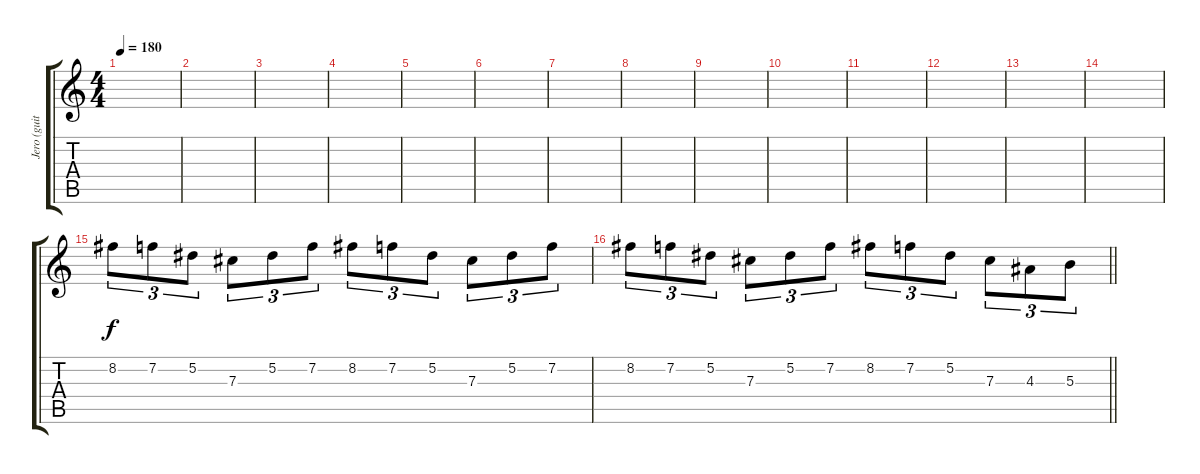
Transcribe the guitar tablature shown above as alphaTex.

\track ("Jero (guitarra solista)" "Jero (guit") {instrument distortionguitar}
\staff {score tabs}
\tuning (Eb4 Bb3 Gb3 Db3 Ab2 Eb2) {hide}
\ts (4 4)
\tempo 180
\clef g2
\ks c
|
|
|
|
|
|
|
|
|
|
|
|
|
|
8.2.8{tu (3 2)} 7.2.8{tu (3 2)} 5.2.8{tu (3 2)} 7.3.8{tu (3 2)} 5.2.8{tu (3 2)} 7.2.8{tu (3 2)} 8.2.8{tu (3 2)} 7.2.8{tu (3 2)} 5.2.8{tu (3 2)} 7.3.8{tu (3 2)} 5.2.8{tu (3 2)} 7.2.8{tu (3 2)} |
\barLineRight lightlight
8.2.8{tu (3 2)} 7.2.8{tu (3 2)} 5.2.8{tu (3 2)} 7.3.8{tu (3 2)} 5.2.8{tu (3 2)} 7.2.8{tu (3 2)} 8.2.8{tu (3 2)} 7.2.8{tu (3 2)} 5.2.8{tu (3 2)} 7.3.8{tu (3 2)} 4.3.8{tu (3 2)} 5.3.8{tu (3 2)}
